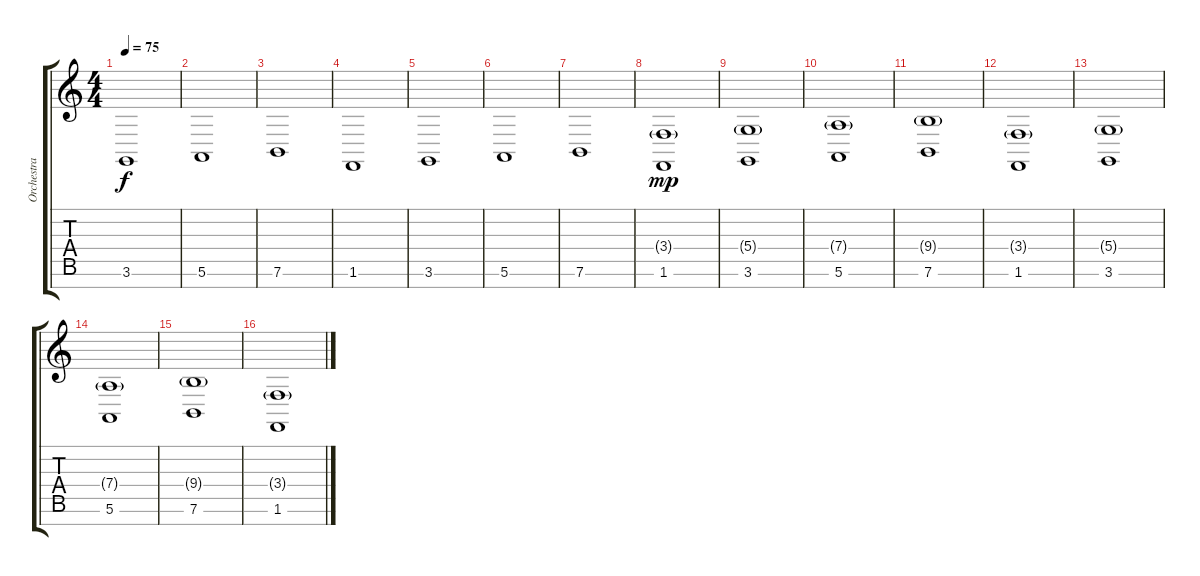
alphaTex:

\track ("Orchestra" "Orchestra") {instrument tremolostrings}
\staff {score tabs}
\tuning (E4 B3 G3 D3 A2 E2 B1) {hide}
\ts (4 4)
\tempo 75
\clef g2
\ks c
3.6.1{dy f} |
5.6.1 |
7.6.1 |
1.6.1 |
3.6.1 |
5.6.1 |
7.6.1 |
(3.4{g} 1.6).1{dy mp volume 9} |
(5.4{g} 3.6).1 |
(7.4{g} 5.6).1 |
(9.4{g} 7.6).1 |
(3.4{g} 1.6).1 |
(5.4{g} 3.6).1 |
(7.4{g} 5.6).1 |
(9.4{g} 7.6).1 |
(3.4{g} 1.6).1
